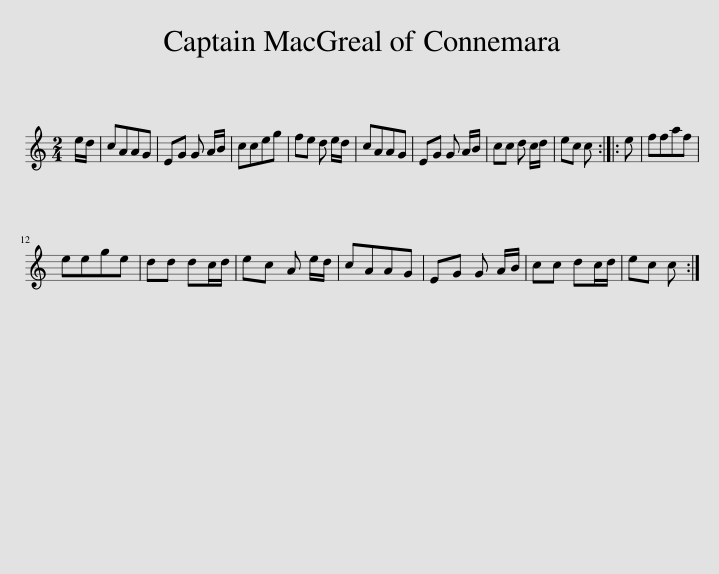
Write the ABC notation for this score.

X:1
L:1/8
M:2/4
I:linebreak $
K:C
V:1 treble
V:1
 e/d/ | cAAG | EG G A/B/ | cceg | fe d e/d/ | %5
 cAAG | EG G A/B/ | cc d c/d/ | ec c :: e | %10
 ffaf |$ eege | dd dc/d/ | ec A e/d/ | cAAG | %15
 EG G A/B/ | cc dc/d/ | ec c :| %18
